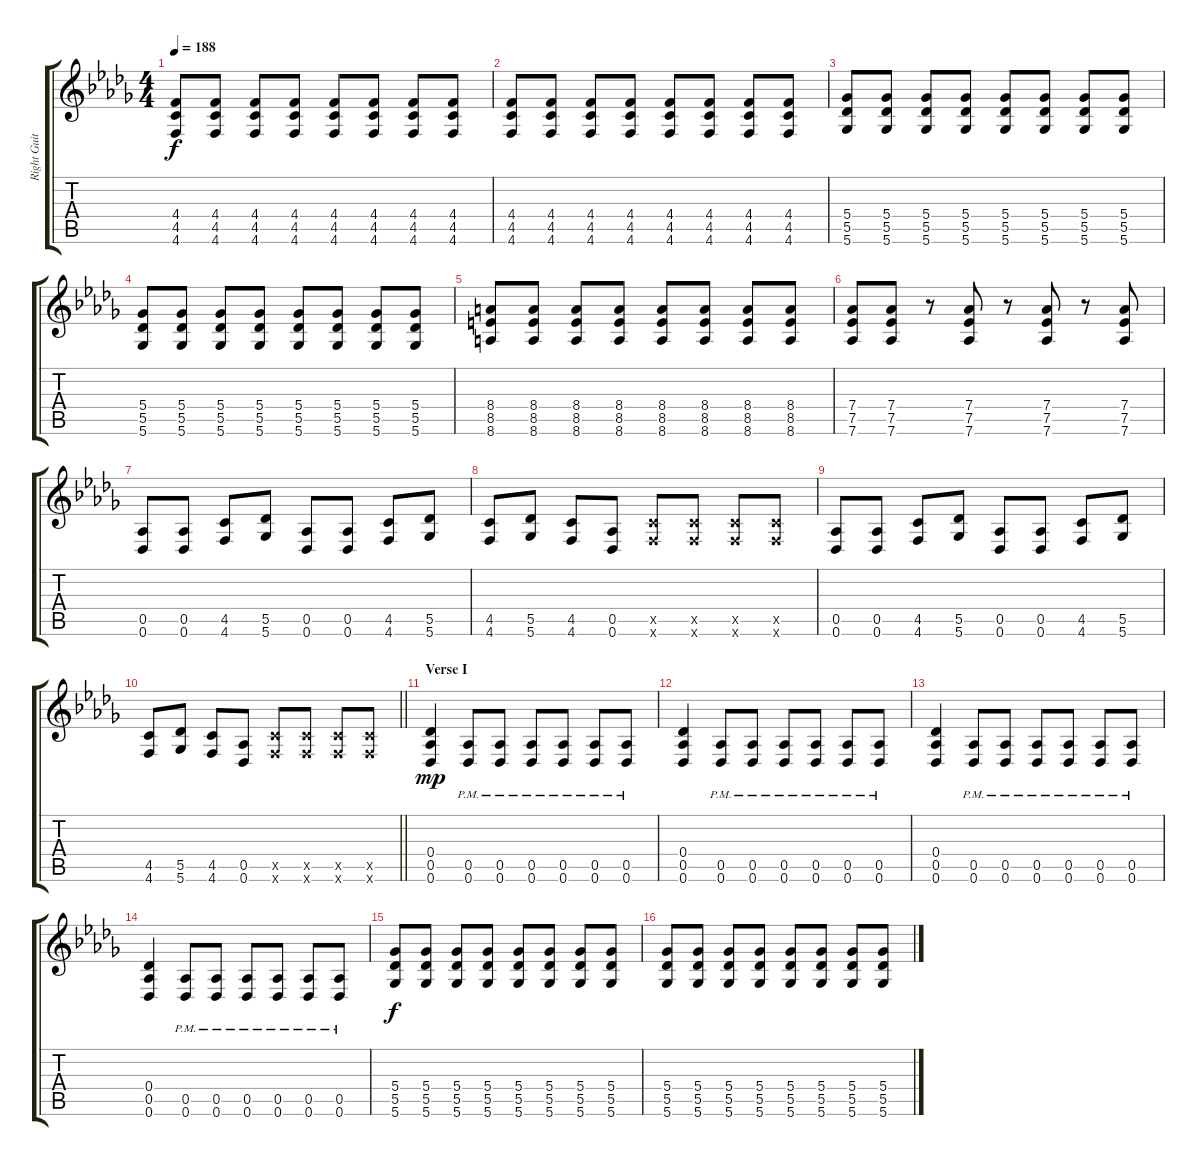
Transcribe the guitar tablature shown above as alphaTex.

\track ("Right Guitar" "Right Guit") {instrument overdrivenguitar}
\staff {score tabs}
\tuning (Eb4 Bb3 Gb3 Db3 Ab2 Db2) {hide}
\ts (4 4)
\tempo 188
\clef g2
\ks db
(4.4 4.5 4.6).8{dy f} (4.4 4.5 4.6).8 (4.4 4.5 4.6).8 (4.4 4.5 4.6).8 (4.4 4.5 4.6).8 (4.4 4.5 4.6).8 (4.4 4.5 4.6).8 (4.4 4.5 4.6).8 |
(4.4 4.5 4.6).8 (4.4 4.5 4.6).8 (4.4 4.5 4.6).8 (4.4 4.5 4.6).8 (4.4 4.5 4.6).8 (4.4 4.5 4.6).8 (4.4 4.5 4.6).8 (4.4 4.5 4.6).8 |
(5.4 5.5 5.6).8 (5.4 5.5 5.6).8 (5.4 5.5 5.6).8 (5.4 5.5 5.6).8 (5.4 5.5 5.6).8 (5.4 5.5 5.6).8 (5.4 5.5 5.6).8 (5.4 5.5 5.6).8 |
(5.4 5.5 5.6).8 (5.4 5.5 5.6).8 (5.4 5.5 5.6).8 (5.4 5.5 5.6).8 (5.4 5.5 5.6).8 (5.4 5.5 5.6).8 (5.4 5.5 5.6).8 (5.4 5.5 5.6).8 |
(8.4 8.5 8.6).8 (8.4 8.5 8.6).8 (8.4 8.5 8.6).8 (8.4 8.5 8.6).8 (8.4 8.5 8.6).8 (8.4 8.5 8.6).8 (8.4 8.5 8.6).8 (8.4 8.5 8.6).8 |
(7.4 7.5 7.6).8 (7.4 7.5 7.6).8 r.8 (7.4 7.5 7.6).8 r.8 (7.4 7.5 7.6).8 r.8 (7.4 7.5 7.6).8 |
(0.5 0.6).8 (0.5 0.6).8 (4.5 4.6).8 (5.5 5.6).8 (0.5 0.6).8 (0.5 0.6).8 (4.5 4.6).8 (5.5 5.6).8 |
(4.5 4.6).8 (5.5 5.6).8 (4.5 4.6).8 (0.5 0.6).8 (4.5{x} 4.6{x}).8 (4.5{x} 4.6{x}).8 (4.5{x} 4.6{x}).8 (4.5{x} 4.6{x}).8 |
(0.5 0.6).8 (0.5 0.6).8 (4.5 4.6).8 (5.5 5.6).8 (0.5 0.6).8 (0.5 0.6).8 (4.5 4.6).8 (5.5 5.6).8 |
\barLineRight lightlight
(4.5 4.6).8 (5.5 5.6).8 (4.5 4.6).8 (0.5 0.6).8 (4.5{x} 4.6{x}).8 (4.5{x} 4.6{x}).8 (4.5{x} 4.6{x}).8 (4.5{x} 4.6{x}).8 |
\section ("" "Verse I")
(0.4 0.5 0.6).4{dy mp} (0.5{pm} 0.6{pm}).8 (0.5{pm} 0.6{pm}).8 (0.5{pm} 0.6{pm}).8 (0.5{pm} 0.6{pm}).8 (0.5{pm} 0.6{pm}).8 (0.5{pm} 0.6{pm}).8 |
(0.4 0.5 0.6).4 (0.5{pm} 0.6{pm}).8 (0.5{pm} 0.6{pm}).8 (0.5{pm} 0.6{pm}).8 (0.5{pm} 0.6{pm}).8 (0.5{pm} 0.6{pm}).8 (0.5{pm} 0.6{pm}).8 |
(0.4 0.5 0.6).4 (0.5{pm} 0.6{pm}).8 (0.5{pm} 0.6{pm}).8 (0.5{pm} 0.6{pm}).8 (0.5{pm} 0.6{pm}).8 (0.5{pm} 0.6{pm}).8 (0.5{pm} 0.6{pm}).8 |
(0.4 0.5 0.6).4 (0.5{pm} 0.6{pm}).8 (0.5{pm} 0.6{pm}).8 (0.5{pm} 0.6{pm}).8 (0.5{pm} 0.6{pm}).8 (0.5{pm} 0.6{pm}).8 (0.5{pm} 0.6{pm}).8 |
(5.4 5.5 5.6).8{dy f} (5.4 5.5 5.6).8 (5.4 5.5 5.6).8 (5.4 5.5 5.6).8 (5.4 5.5 5.6).8 (5.4 5.5 5.6).8 (5.4 5.5 5.6).8 (5.4 5.5 5.6).8 |
(5.4 5.5 5.6).8 (5.4 5.5 5.6).8 (5.4 5.5 5.6).8 (5.4 5.5 5.6).8 (5.4 5.5 5.6).8 (5.4 5.5 5.6).8 (5.4 5.5 5.6).8 (5.4 5.5 5.6).8
